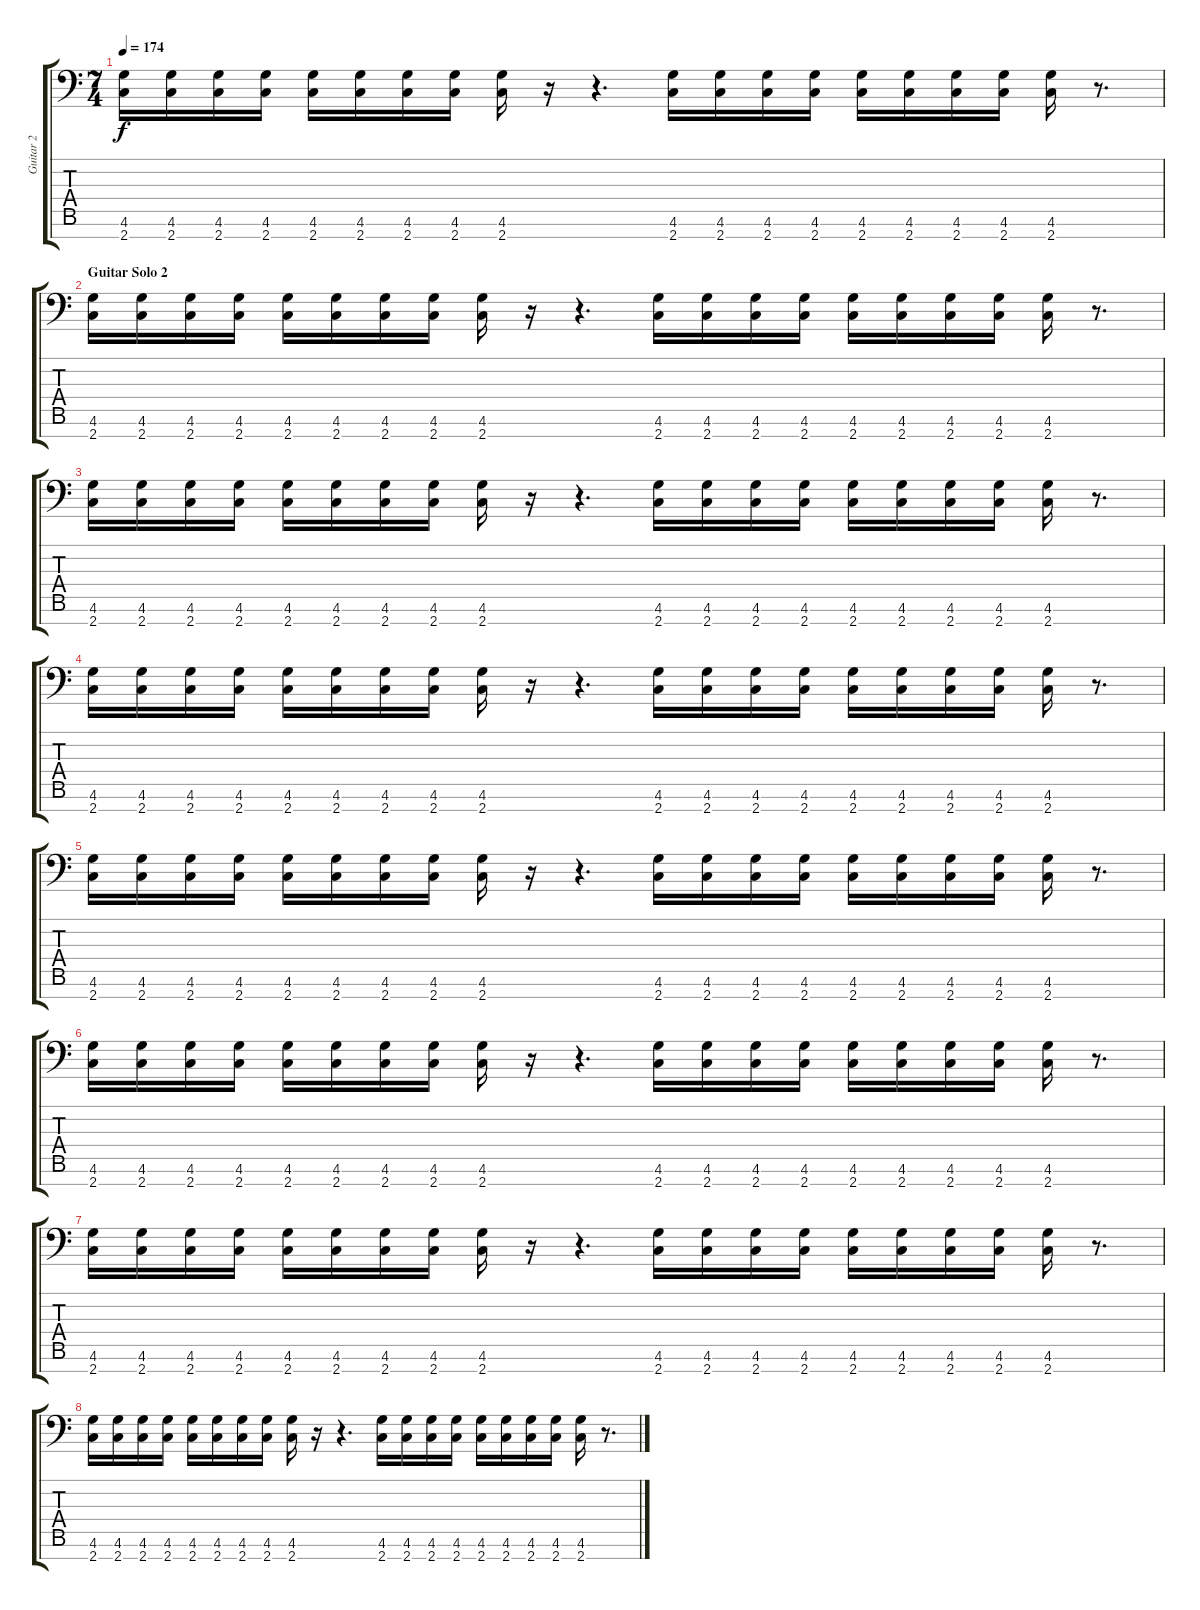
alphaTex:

\track ("Guitar 2" "Guitar 2") {instrument distortionguitar}
\staff {score tabs}
\tuning (Eb4 Bb3 Gb3 Db3 Ab2 Eb2 Bb1) {hide}
\ts (7 4)
\tempo 174
\clef f4
\ks c
(4.6 2.7).16{dy f} (4.6 2.7).16 (4.6 2.7).16 (4.6 2.7).16 (4.6 2.7).16 (4.6 2.7).16 (4.6 2.7).16 (4.6 2.7).16 (4.6 2.7).16 r.16 r.4{d} (4.6 2.7).16 (4.6 2.7).16 (4.6 2.7).16 (4.6 2.7).16 (4.6 2.7).16 (4.6 2.7).16 (4.6 2.7).16 (4.6 2.7).16 (4.6 2.7).16 r.8{d} |
\section ("" "Guitar Solo 2")
(4.6 2.7).16 (4.6 2.7).16 (4.6 2.7).16 (4.6 2.7).16 (4.6 2.7).16 (4.6 2.7).16 (4.6 2.7).16 (4.6 2.7).16 (4.6 2.7).16 r.16 r.4{d} (4.6 2.7).16 (4.6 2.7).16 (4.6 2.7).16 (4.6 2.7).16 (4.6 2.7).16 (4.6 2.7).16 (4.6 2.7).16 (4.6 2.7).16 (4.6 2.7).16 r.8{d} |
(4.6 2.7).16 (4.6 2.7).16 (4.6 2.7).16 (4.6 2.7).16 (4.6 2.7).16 (4.6 2.7).16 (4.6 2.7).16 (4.6 2.7).16 (4.6 2.7).16 r.16 r.4{d} (4.6 2.7).16 (4.6 2.7).16 (4.6 2.7).16 (4.6 2.7).16 (4.6 2.7).16 (4.6 2.7).16 (4.6 2.7).16 (4.6 2.7).16 (4.6 2.7).16 r.8{d} |
(4.6 2.7).16 (4.6 2.7).16 (4.6 2.7).16 (4.6 2.7).16 (4.6 2.7).16 (4.6 2.7).16 (4.6 2.7).16 (4.6 2.7).16 (4.6 2.7).16 r.16 r.4{d} (4.6 2.7).16 (4.6 2.7).16 (4.6 2.7).16 (4.6 2.7).16 (4.6 2.7).16 (4.6 2.7).16 (4.6 2.7).16 (4.6 2.7).16 (4.6 2.7).16 r.8{d} |
(4.6 2.7).16 (4.6 2.7).16 (4.6 2.7).16 (4.6 2.7).16 (4.6 2.7).16 (4.6 2.7).16 (4.6 2.7).16 (4.6 2.7).16 (4.6 2.7).16 r.16 r.4{d} (4.6 2.7).16 (4.6 2.7).16 (4.6 2.7).16 (4.6 2.7).16 (4.6 2.7).16 (4.6 2.7).16 (4.6 2.7).16 (4.6 2.7).16 (4.6 2.7).16 r.8{d} |
(4.6 2.7).16 (4.6 2.7).16 (4.6 2.7).16 (4.6 2.7).16 (4.6 2.7).16 (4.6 2.7).16 (4.6 2.7).16 (4.6 2.7).16 (4.6 2.7).16 r.16 r.4{d} (4.6 2.7).16 (4.6 2.7).16 (4.6 2.7).16 (4.6 2.7).16 (4.6 2.7).16 (4.6 2.7).16 (4.6 2.7).16 (4.6 2.7).16 (4.6 2.7).16 r.8{d} |
(4.6 2.7).16 (4.6 2.7).16 (4.6 2.7).16 (4.6 2.7).16 (4.6 2.7).16 (4.6 2.7).16 (4.6 2.7).16 (4.6 2.7).16 (4.6 2.7).16 r.16 r.4{d} (4.6 2.7).16 (4.6 2.7).16 (4.6 2.7).16 (4.6 2.7).16 (4.6 2.7).16 (4.6 2.7).16 (4.6 2.7).16 (4.6 2.7).16 (4.6 2.7).16 r.8{d} |
(4.6 2.7).16 (4.6 2.7).16 (4.6 2.7).16 (4.6 2.7).16 (4.6 2.7).16 (4.6 2.7).16 (4.6 2.7).16 (4.6 2.7).16 (4.6 2.7).16 r.16 r.4{d} (4.6 2.7).16 (4.6 2.7).16 (4.6 2.7).16 (4.6 2.7).16 (4.6 2.7).16 (4.6 2.7).16 (4.6 2.7).16 (4.6 2.7).16 (4.6 2.7).16 r.8{d}
